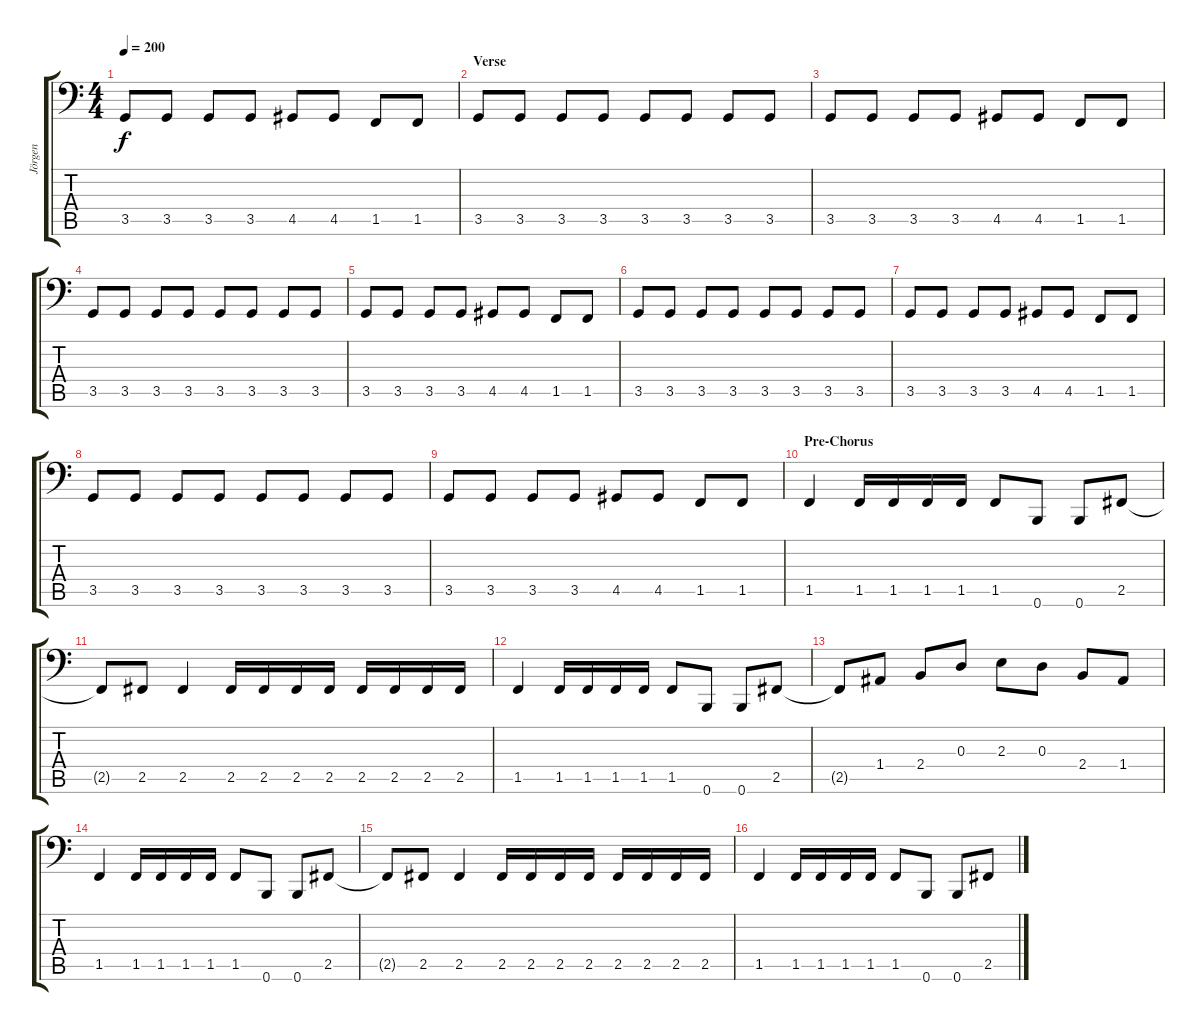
\track ("Jörgen" "Jörgen") {instrument electricbasspick}
\staff {score tabs}
\tuning (B2 Gb2 D2 A1 E1 B0) {hide}
\ts (4 4)
\tempo 200
\clef f4
\ks c
3.5.8{dy f} 3.5.8 3.5.8 3.5.8 4.5.8 4.5.8 1.5.8 1.5.8 |
\section ("" "Verse")
3.5.8 3.5.8 3.5.8 3.5.8 3.5.8 3.5.8 3.5.8 3.5.8 |
3.5.8 3.5.8 3.5.8 3.5.8 4.5.8 4.5.8 1.5.8 1.5.8 |
3.5.8 3.5.8 3.5.8 3.5.8 3.5.8 3.5.8 3.5.8 3.5.8 |
3.5.8 3.5.8 3.5.8 3.5.8 4.5.8 4.5.8 1.5.8 1.5.8 |
3.5.8 3.5.8 3.5.8 3.5.8 3.5.8 3.5.8 3.5.8 3.5.8 |
3.5.8 3.5.8 3.5.8 3.5.8 4.5.8 4.5.8 1.5.8 1.5.8 |
3.5.8 3.5.8 3.5.8 3.5.8 3.5.8 3.5.8 3.5.8 3.5.8 |
3.5.8 3.5.8 3.5.8 3.5.8 4.5.8 4.5.8 1.5.8 1.5.8 |
\section ("" "Pre-Chorus")
1.5.4 1.5.16 1.5.16 1.5.16 1.5.16 1.5.8 0.6.8 0.6.8 2.5.8 |
2.5{t}.8 2.5.8 2.5.4 2.5.16 2.5.16 2.5.16 2.5.16 2.5.16 2.5.16 2.5.16 2.5.16 |
1.5.4 1.5.16 1.5.16 1.5.16 1.5.16 1.5.8 0.6.8 0.6.8 2.5.8 |
2.5{t}.8 1.4.8 2.4.8 0.3.8 2.3.8 0.3.8 2.4.8 1.4.8 |
1.5.4 1.5.16 1.5.16 1.5.16 1.5.16 1.5.8 0.6.8 0.6.8 2.5.8 |
2.5{t}.8 2.5.8 2.5.4 2.5.16 2.5.16 2.5.16 2.5.16 2.5.16 2.5.16 2.5.16 2.5.16 |
1.5.4 1.5.16 1.5.16 1.5.16 1.5.16 1.5.8 0.6.8 0.6.8 2.5.8
